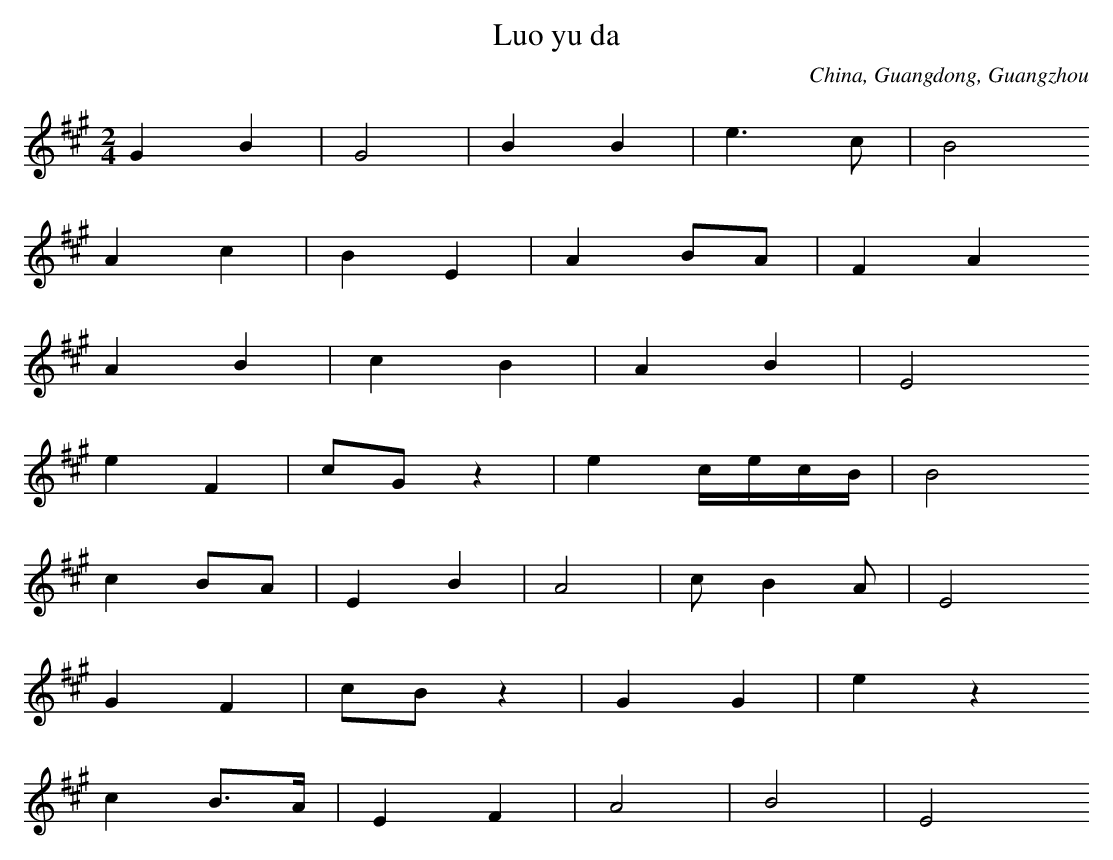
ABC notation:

X:1
T: Luo yu da
O: China, Guangdong, Guangzhou
M: 2/4
L: 1/16
K: A
G4B4 | G8 | B4B4 | e6c2 | B8
A4c4 | B4E4 | A4B2A2 | F4A4
A4B4 | c4B4 | A4B4 | E8
e4F4 | c2G2z4 | e4cecB | B8
c4B2A2 | E4B4 | A8 | c2B4A2 | E8
G4F4 | c2B2z4 | G4G4 | e4z4
c4B3A | E4F4 | A8 | B8 | E8
